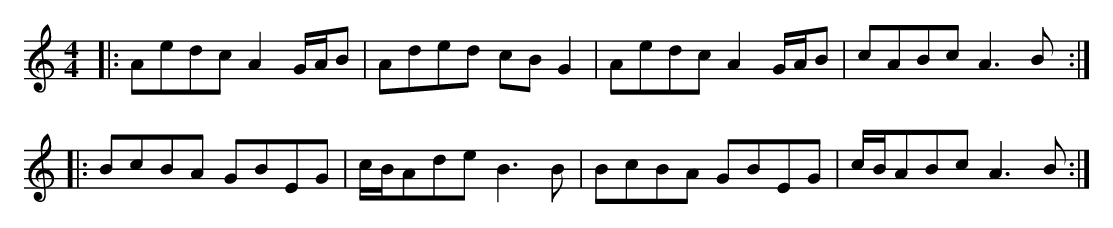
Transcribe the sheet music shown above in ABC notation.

X:1
M:4/4
K:Amin
|:Aedc A2G/A/B|Aded cBG2|Aedc A2G/A/B|cABc A3B:|
|:BcBA GBEG|c/B/Ade B3B|BcBA GBEG|c/B/ABc A3B:|
